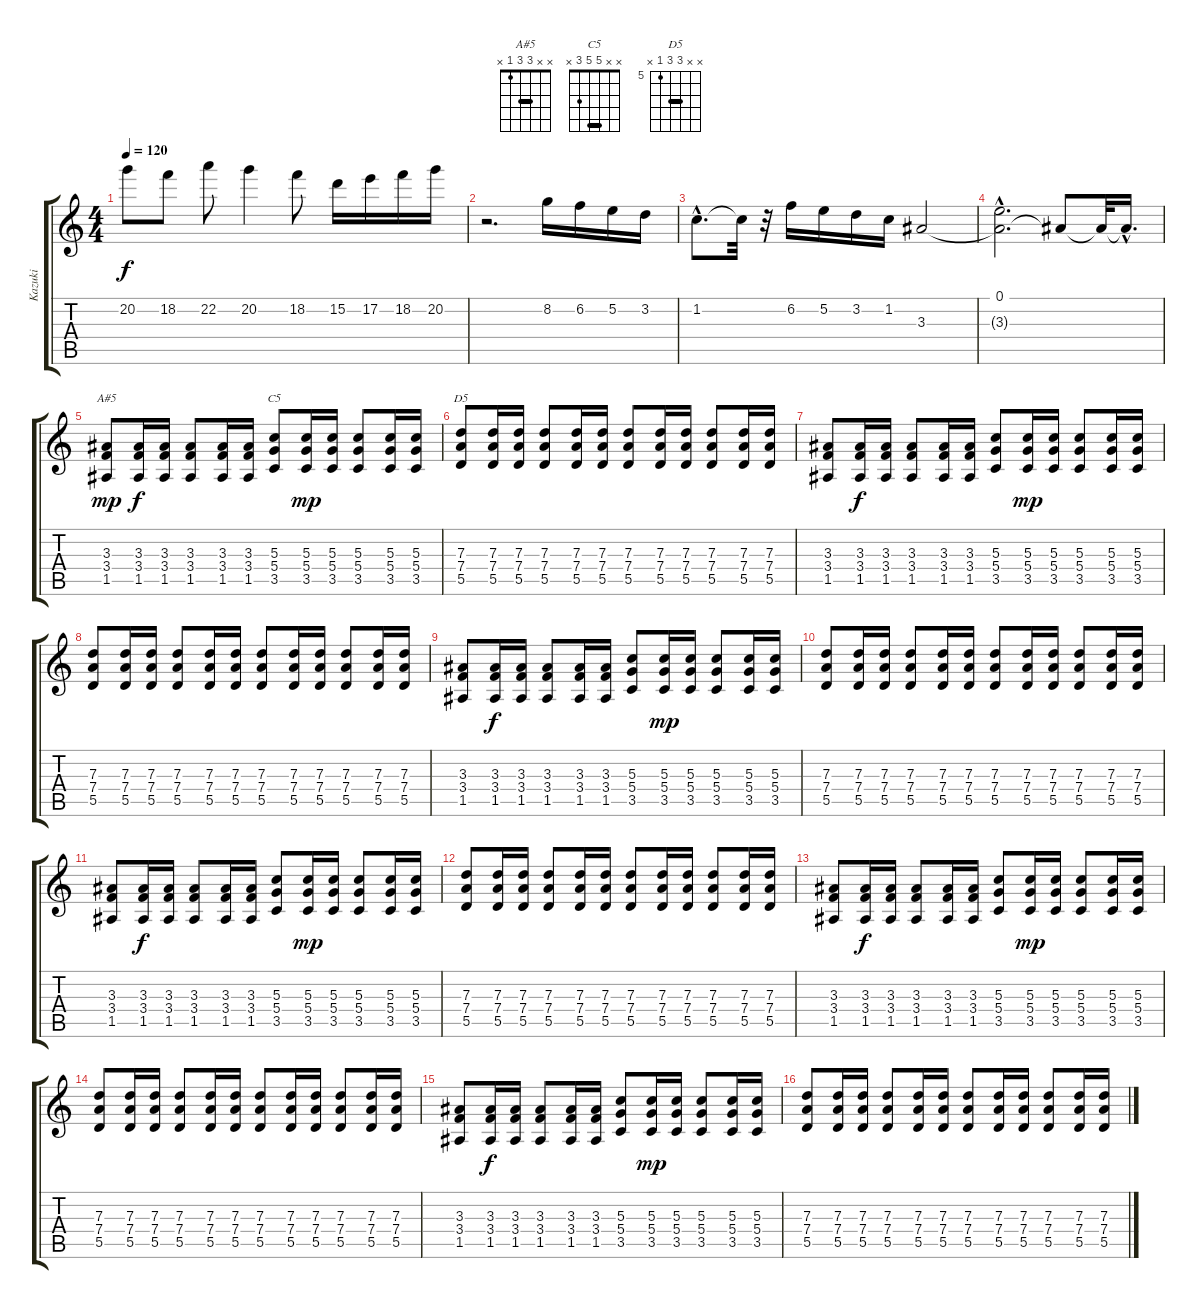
\track ("Kazuki" "Kazuki") {instrument distortionguitar}
\staff {score tabs}
\tuning (E4 B3 G3 D3 A2 E2) {hide}
\chord ("A#5" x x 3 3 1 x) {barre 3}
\chord ("C5" x x 5 5 3 x) {barre 5}
\chord ("D5" x x 7 7 5 x) {firstfret 5 barre 7}
\ts (4 4)
\tempo 120
\clef g2
\ks c
20.2{t}.8{dy f} 18.2.8 22.2.8 20.2.4 18.2.8 15.2.16 17.2.16 18.2.16 20.2.16 |
r.2{d} 8.2.16 6.2.16 5.2.16 3.2.16 |
1.2{hac}.8{d} 1.2{t}.32 r.32 6.2.16 5.2.16 3.2.16 1.2.16 3.3.2 |
(0.1{hac} 3.3{hac t}).2{d} 3.3{t}.8 3.3{t}.32 3.3{hac t}.16{d} |
(3.3 3.4 1.5).8{ch "A#5" dy mp volume 10 instrument distortionguitar} (3.3 3.4 1.5).16{dy f} (3.3 3.4 1.5).16 (3.3 3.4 1.5).8 (3.3 3.4 1.5).16 (3.3 3.4 1.5).16 (5.3 5.4 3.5).8{ch "C5"} (5.3 5.4 3.5).16{dy mp} (5.3 5.4 3.5).16 (5.3 5.4 3.5).8 (5.3 5.4 3.5).16 (5.3 5.4 3.5).16 |
(7.3 7.4 5.5).8{ch "D5"} (7.3 7.4 5.5).16 (7.3 7.4 5.5).16 (7.3 7.4 5.5).8 (7.3 7.4 5.5).16 (7.3 7.4 5.5).16 (7.3 7.4 5.5).8 (7.3 7.4 5.5).16 (7.3 7.4 5.5).16 (7.3 7.4 5.5).8 (7.3 7.4 5.5).16 (7.3 7.4 5.5).16 |
(3.3 3.4 1.5).8 (3.3 3.4 1.5).16{dy f} (3.3 3.4 1.5).16 (3.3 3.4 1.5).8 (3.3 3.4 1.5).16 (3.3 3.4 1.5).16 (5.3 5.4 3.5).8 (5.3 5.4 3.5).16{dy mp} (5.3 5.4 3.5).16 (5.3 5.4 3.5).8 (5.3 5.4 3.5).16 (5.3 5.4 3.5).16 |
(7.3 7.4 5.5).8 (7.3 7.4 5.5).16 (7.3 7.4 5.5).16 (7.3 7.4 5.5).8 (7.3 7.4 5.5).16 (7.3 7.4 5.5).16 (7.3 7.4 5.5).8 (7.3 7.4 5.5).16 (7.3 7.4 5.5).16 (7.3 7.4 5.5).8 (7.3 7.4 5.5).16 (7.3 7.4 5.5).16 |
(3.3 3.4 1.5).8 (3.3 3.4 1.5).16{dy f} (3.3 3.4 1.5).16 (3.3 3.4 1.5).8 (3.3 3.4 1.5).16 (3.3 3.4 1.5).16 (5.3 5.4 3.5).8 (5.3 5.4 3.5).16{dy mp} (5.3 5.4 3.5).16 (5.3 5.4 3.5).8 (5.3 5.4 3.5).16 (5.3 5.4 3.5).16 |
(7.3 7.4 5.5).8 (7.3 7.4 5.5).16 (7.3 7.4 5.5).16 (7.3 7.4 5.5).8 (7.3 7.4 5.5).16 (7.3 7.4 5.5).16 (7.3 7.4 5.5).8 (7.3 7.4 5.5).16 (7.3 7.4 5.5).16 (7.3 7.4 5.5).8 (7.3 7.4 5.5).16 (7.3 7.4 5.5).16 |
(3.3 3.4 1.5).8 (3.3 3.4 1.5).16{dy f} (3.3 3.4 1.5).16 (3.3 3.4 1.5).8 (3.3 3.4 1.5).16 (3.3 3.4 1.5).16 (5.3 5.4 3.5).8 (5.3 5.4 3.5).16{dy mp} (5.3 5.4 3.5).16 (5.3 5.4 3.5).8 (5.3 5.4 3.5).16 (5.3 5.4 3.5).16 |
(7.3 7.4 5.5).8 (7.3 7.4 5.5).16 (7.3 7.4 5.5).16 (7.3 7.4 5.5).8 (7.3 7.4 5.5).16 (7.3 7.4 5.5).16 (7.3 7.4 5.5).8 (7.3 7.4 5.5).16 (7.3 7.4 5.5).16 (7.3 7.4 5.5).8 (7.3 7.4 5.5).16 (7.3 7.4 5.5).16 |
(3.3 3.4 1.5).8 (3.3 3.4 1.5).16{dy f} (3.3 3.4 1.5).16 (3.3 3.4 1.5).8 (3.3 3.4 1.5).16 (3.3 3.4 1.5).16 (5.3 5.4 3.5).8 (5.3 5.4 3.5).16{dy mp} (5.3 5.4 3.5).16 (5.3 5.4 3.5).8 (5.3 5.4 3.5).16 (5.3 5.4 3.5).16 |
(7.3 7.4 5.5).8 (7.3 7.4 5.5).16 (7.3 7.4 5.5).16 (7.3 7.4 5.5).8 (7.3 7.4 5.5).16 (7.3 7.4 5.5).16 (7.3 7.4 5.5).8 (7.3 7.4 5.5).16 (7.3 7.4 5.5).16 (7.3 7.4 5.5).8 (7.3 7.4 5.5).16 (7.3 7.4 5.5).16 |
(3.3 3.4 1.5).8 (3.3 3.4 1.5).16{dy f} (3.3 3.4 1.5).16 (3.3 3.4 1.5).8 (3.3 3.4 1.5).16 (3.3 3.4 1.5).16 (5.3 5.4 3.5).8 (5.3 5.4 3.5).16{dy mp} (5.3 5.4 3.5).16 (5.3 5.4 3.5).8 (5.3 5.4 3.5).16 (5.3 5.4 3.5).16 |
(7.3 7.4 5.5).8 (7.3 7.4 5.5).16 (7.3 7.4 5.5).16 (7.3 7.4 5.5).8 (7.3 7.4 5.5).16 (7.3 7.4 5.5).16 (7.3 7.4 5.5).8 (7.3 7.4 5.5).16 (7.3 7.4 5.5).16 (7.3 7.4 5.5).8 (7.3 7.4 5.5).16 (7.3 7.4 5.5).16
